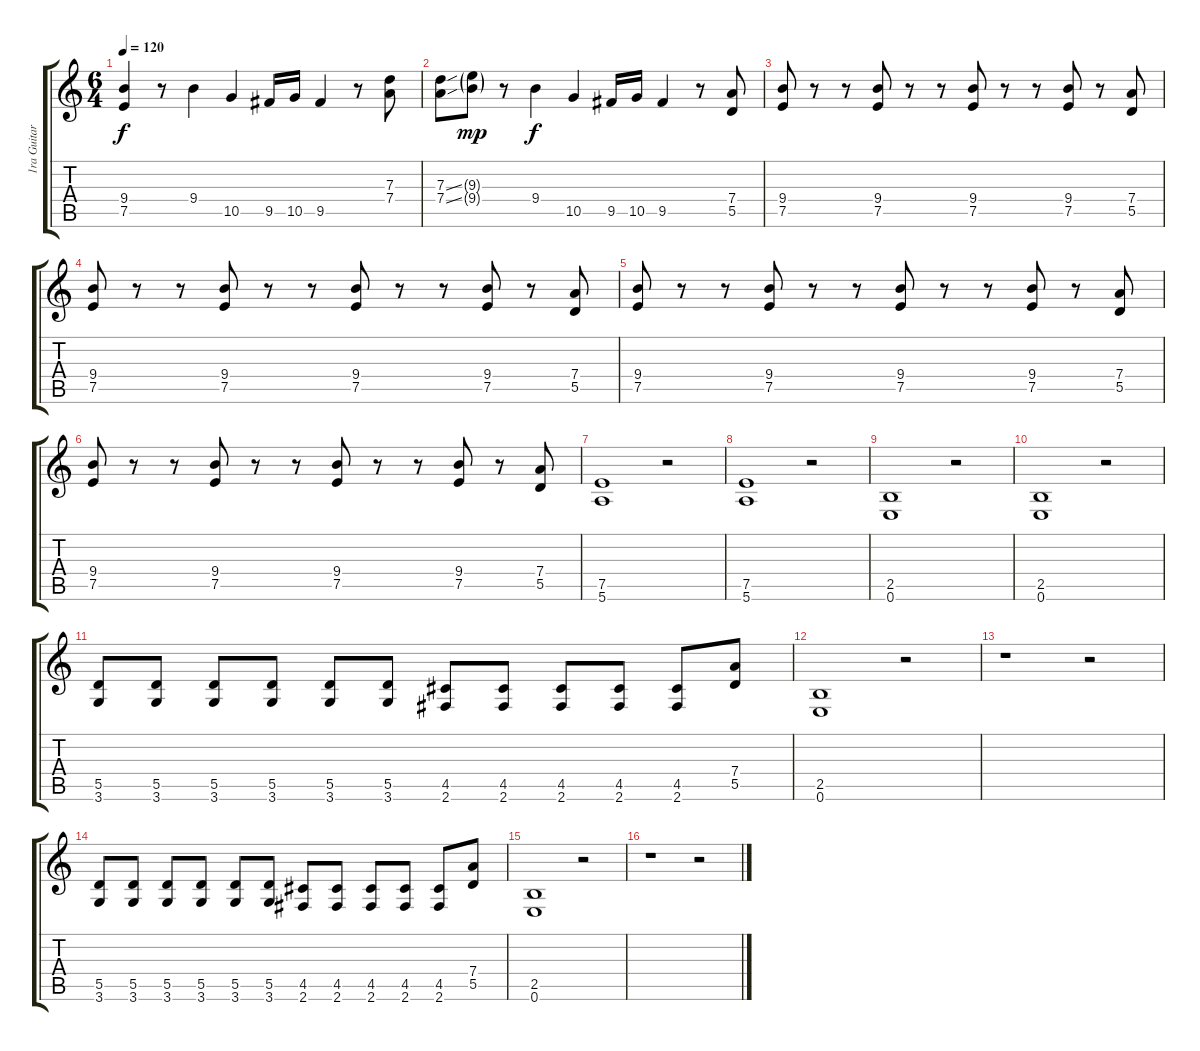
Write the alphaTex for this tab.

\track ("1ra Guitarra" "1ra Guitar") {instrument overdrivenguitar}
\staff {score tabs}
\tuning (E4 B3 G3 D3 A2 E2) {hide}
\ts (6 4)
\tempo 120
\clef g2
\ks c
(9.4 7.5).4{dy f} r.8 9.4.4 10.5.4 9.5.16 10.5.16 9.5.4 r.8 (7.3 7.4).8 |
(7.3{ss} 7.4{ss}).8 (9.3{g} 9.4{g}).8{dy mp} r.8 9.4.4{dy f} 10.5.4 9.5.16 10.5.16 9.5.4 r.8 (7.4 5.5).8 |
(9.4 7.5).8 r.8 r.8 (9.4 7.5).8 r.8 r.8 (9.4 7.5).8 r.8 r.8 (9.4 7.5).8 r.8 (7.4 5.5).8 |
(9.4 7.5).8 r.8 r.8 (9.4 7.5).8 r.8 r.8 (9.4 7.5).8 r.8 r.8 (9.4 7.5).8 r.8 (7.4 5.5).8 |
(9.4 7.5).8 r.8 r.8 (9.4 7.5).8 r.8 r.8 (9.4 7.5).8 r.8 r.8 (9.4 7.5).8 r.8 (7.4 5.5).8 |
(9.4 7.5).8 r.8 r.8 (9.4 7.5).8 r.8 r.8 (9.4 7.5).8 r.8 r.8 (9.4 7.5).8 r.8 (7.4 5.5).8 |
(7.5 5.6).1 r.2 |
(7.5 5.6).1 r.2 |
(2.5 0.6).1 r.2 |
(2.5 0.6).1 r.2 |
(5.5 3.6).8 (5.5 3.6).8 (5.5 3.6).8 (5.5 3.6).8 (5.5 3.6).8 (5.5 3.6).8 (4.5 2.6).8 (4.5 2.6).8 (4.5 2.6).8 (4.5 2.6).8 (4.5 2.6).8 (7.4 5.5).8 |
(2.5 0.6).1 r.2 |
r.1 r.2 |
(5.5 3.6).8 (5.5 3.6).8 (5.5 3.6).8 (5.5 3.6).8 (5.5 3.6).8 (5.5 3.6).8 (4.5 2.6).8 (4.5 2.6).8 (4.5 2.6).8 (4.5 2.6).8 (4.5 2.6).8 (7.4 5.5).8 |
(2.5 0.6).1 r.2 |
r.1 r.2
